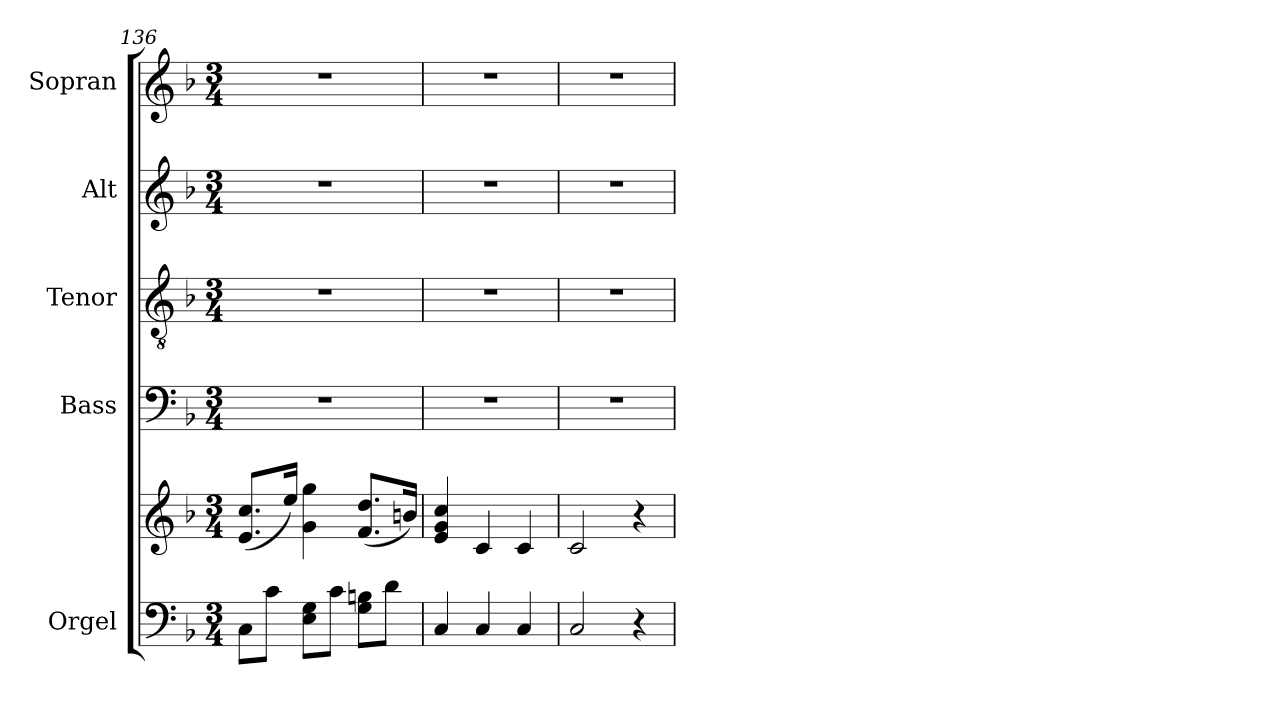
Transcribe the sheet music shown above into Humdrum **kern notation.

**kern	**kern	**kern	**kern	**kern	**kern
*part5	*part5	*part4	*part3	*part2	*part1
*staff6	*staff5	*staff4	*staff3	*staff2	*staff1
*I"Orgel	*	*I"Bass	*I"Tenor	*I"Alt	*I"Sopran
*I'Org.	*	*I'B.	*I'T.	*I'A.	*I'S.
*clefF4	*clefG2	*clefF4	*clefGv2	*clefG2	*clefG2
*k[b-]	*k[b-]	*k[b-]	*k[b-]	*k[b-]	*k[b-]
*F:	*F:	*F:	*F:	*F:	*F:
*M3/4	*M3/4	*M3/4	*M3/4	*M3/4	*M3/4
=136	=136	=136	=136	=136	=136
8C\L	(<8.e/ 8.cc/L	2.r	2.r	2.r	2.r
8c\J	.	.	.	.	.
.	16ee/Jk)	.	.	.	.
8E\ 8G\L	4g\ 4gg\	.	.	.	.
8c\J	.	.	.	.	.
8G\ 8Bn\L	(<8.f/ 8.dd/L	.	.	.	.
8d\J	.	.	.	.	.
.	16bn/Jk)	.	.	.	.
=137	=137	=137	=137	=137	=137
4C/	4e/ 4g/ 4cc/	2.r	2.r	2.r	2.r
4C/	4c/	.	.	.	.
4C/	4c/	.	.	.	.
=138	=138	=138	=138	=138	=138
2C/	2c/	2.r	2.r	2.r	2.r
4r	4r	.	.	.	.
=	=	=	=	=	=
*-	*-	*-	*-	*-	*-
